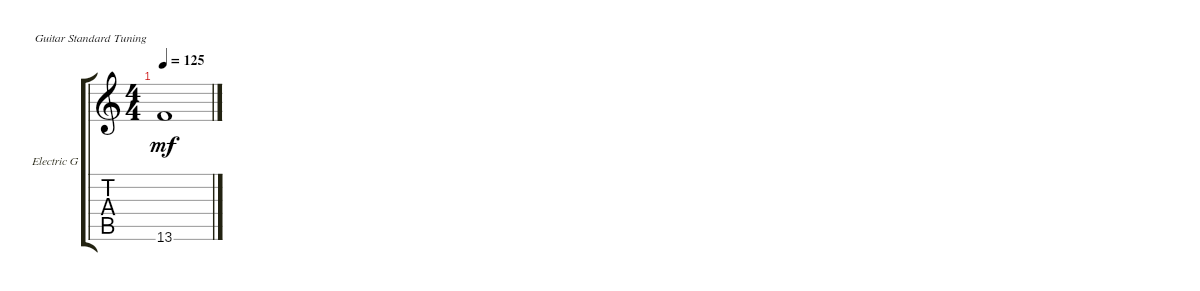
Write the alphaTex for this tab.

\defaultSystemsLayout 4
\bracketExtendMode groupsimilarinstruments
\firstSystemTrackNameOrientation horizontal
\otherSystemsTrackNameOrientation horizontal
\track ("Electric Guitar" "Electric G") {instrument distortionguitar}
\staff {score tabs}
\tuning (E4 B3 G3 D3 A2 E2)
\ts (4 4)
\tempo 125
\clef g2
\ks c
13.6.1{dy mf}
